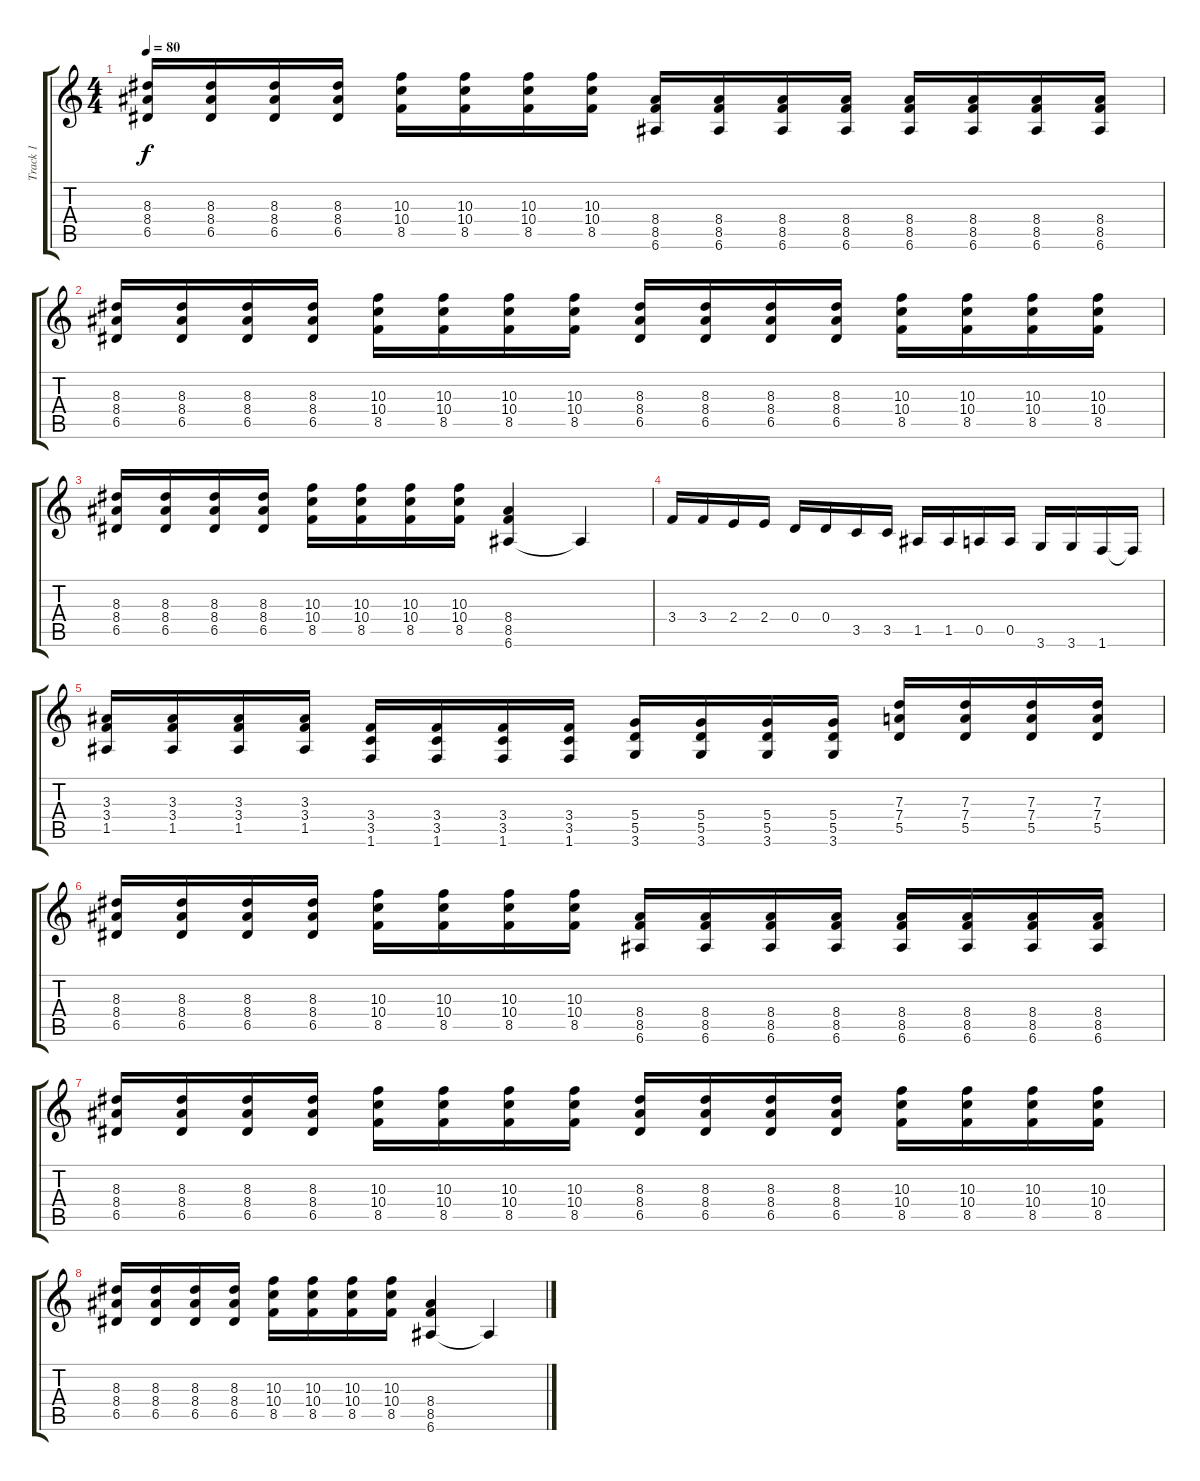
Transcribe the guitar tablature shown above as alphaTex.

\track ("Track 1" "Track 1") {instrument distortionguitar}
\staff {score tabs}
\tuning (E4 B3 G3 D3 A2 E2) {hide}
\ts (4 4)
\tempo 80
\clef g2
\ks c
(8.3 8.4 6.5).16{dy f} (8.3 8.4 6.5).16 (8.3 8.4 6.5).16 (8.3 8.4 6.5).16 (10.3 10.4 8.5).16 (10.3 10.4 8.5).16 (10.3 10.4 8.5).16 (10.3 10.4 8.5).16 (8.4 8.5 6.6).16 (8.4 8.5 6.6).16 (8.4 8.5 6.6).16 (8.4 8.5 6.6).16 (8.4 8.5 6.6).16 (8.4 8.5 6.6).16 (8.4 8.5 6.6).16 (8.4 8.5 6.6).16 |
(8.3 8.4 6.5).16 (8.3 8.4 6.5).16 (8.3 8.4 6.5).16 (8.3 8.4 6.5).16 (10.3 10.4 8.5).16 (10.3 10.4 8.5).16 (10.3 10.4 8.5).16 (10.3 10.4 8.5).16 (8.3 8.4 6.5).16 (8.3 8.4 6.5).16 (8.3 8.4 6.5).16 (8.3 8.4 6.5).16 (10.3 10.4 8.5).16 (10.3 10.4 8.5).16 (10.3 10.4 8.5).16 (10.3 10.4 8.5).16 |
(8.3 8.4 6.5).16 (8.3 8.4 6.5).16 (8.3 8.4 6.5).16 (8.3 8.4 6.5).16 (10.3 10.4 8.5).16 (10.3 10.4 8.5).16 (10.3 10.4 8.5).16 (10.3 10.4 8.5).16 (8.4 8.5 6.6).4 6.6{t}.4 |
3.4.16 3.4.16 2.4.16 2.4.16 0.4.16 0.4.16 3.5.16 3.5.16 1.5.16 1.5.16 0.5.16 0.5.16 3.6.16 3.6.16 1.6.16 1.6{t}.16 |
(3.3 3.4 1.5).16 (3.3 3.4 1.5).16 (3.3 3.4 1.5).16 (3.3 3.4 1.5).16 (3.4 3.5 1.6).16 (3.4 3.5 1.6).16 (3.4 3.5 1.6).16 (3.4 3.5 1.6).16 (5.4 5.5 3.6).16 (5.4 5.5 3.6).16 (5.4 5.5 3.6).16 (5.4 5.5 3.6).16 (7.3 7.4 5.5).16 (7.3 7.4 5.5).16 (7.3 7.4 5.5).16 (7.3 7.4 5.5).16 |
(8.3 8.4 6.5).16 (8.3 8.4 6.5).16 (8.3 8.4 6.5).16 (8.3 8.4 6.5).16 (10.3 10.4 8.5).16 (10.3 10.4 8.5).16 (10.3 10.4 8.5).16 (10.3 10.4 8.5).16 (8.4 8.5 6.6).16 (8.4 8.5 6.6).16 (8.4 8.5 6.6).16 (8.4 8.5 6.6).16 (8.4 8.5 6.6).16 (8.4 8.5 6.6).16 (8.4 8.5 6.6).16 (8.4 8.5 6.6).16 |
(8.3 8.4 6.5).16 (8.3 8.4 6.5).16 (8.3 8.4 6.5).16 (8.3 8.4 6.5).16 (10.3 10.4 8.5).16 (10.3 10.4 8.5).16 (10.3 10.4 8.5).16 (10.3 10.4 8.5).16 (8.3 8.4 6.5).16 (8.3 8.4 6.5).16 (8.3 8.4 6.5).16 (8.3 8.4 6.5).16 (10.3 10.4 8.5).16 (10.3 10.4 8.5).16 (10.3 10.4 8.5).16 (10.3 10.4 8.5).16 |
(8.3 8.4 6.5).16 (8.3 8.4 6.5).16 (8.3 8.4 6.5).16 (8.3 8.4 6.5).16 (10.3 10.4 8.5).16 (10.3 10.4 8.5).16 (10.3 10.4 8.5).16 (10.3 10.4 8.5).16 (8.4 8.5 6.6).4 6.6{t}.4
